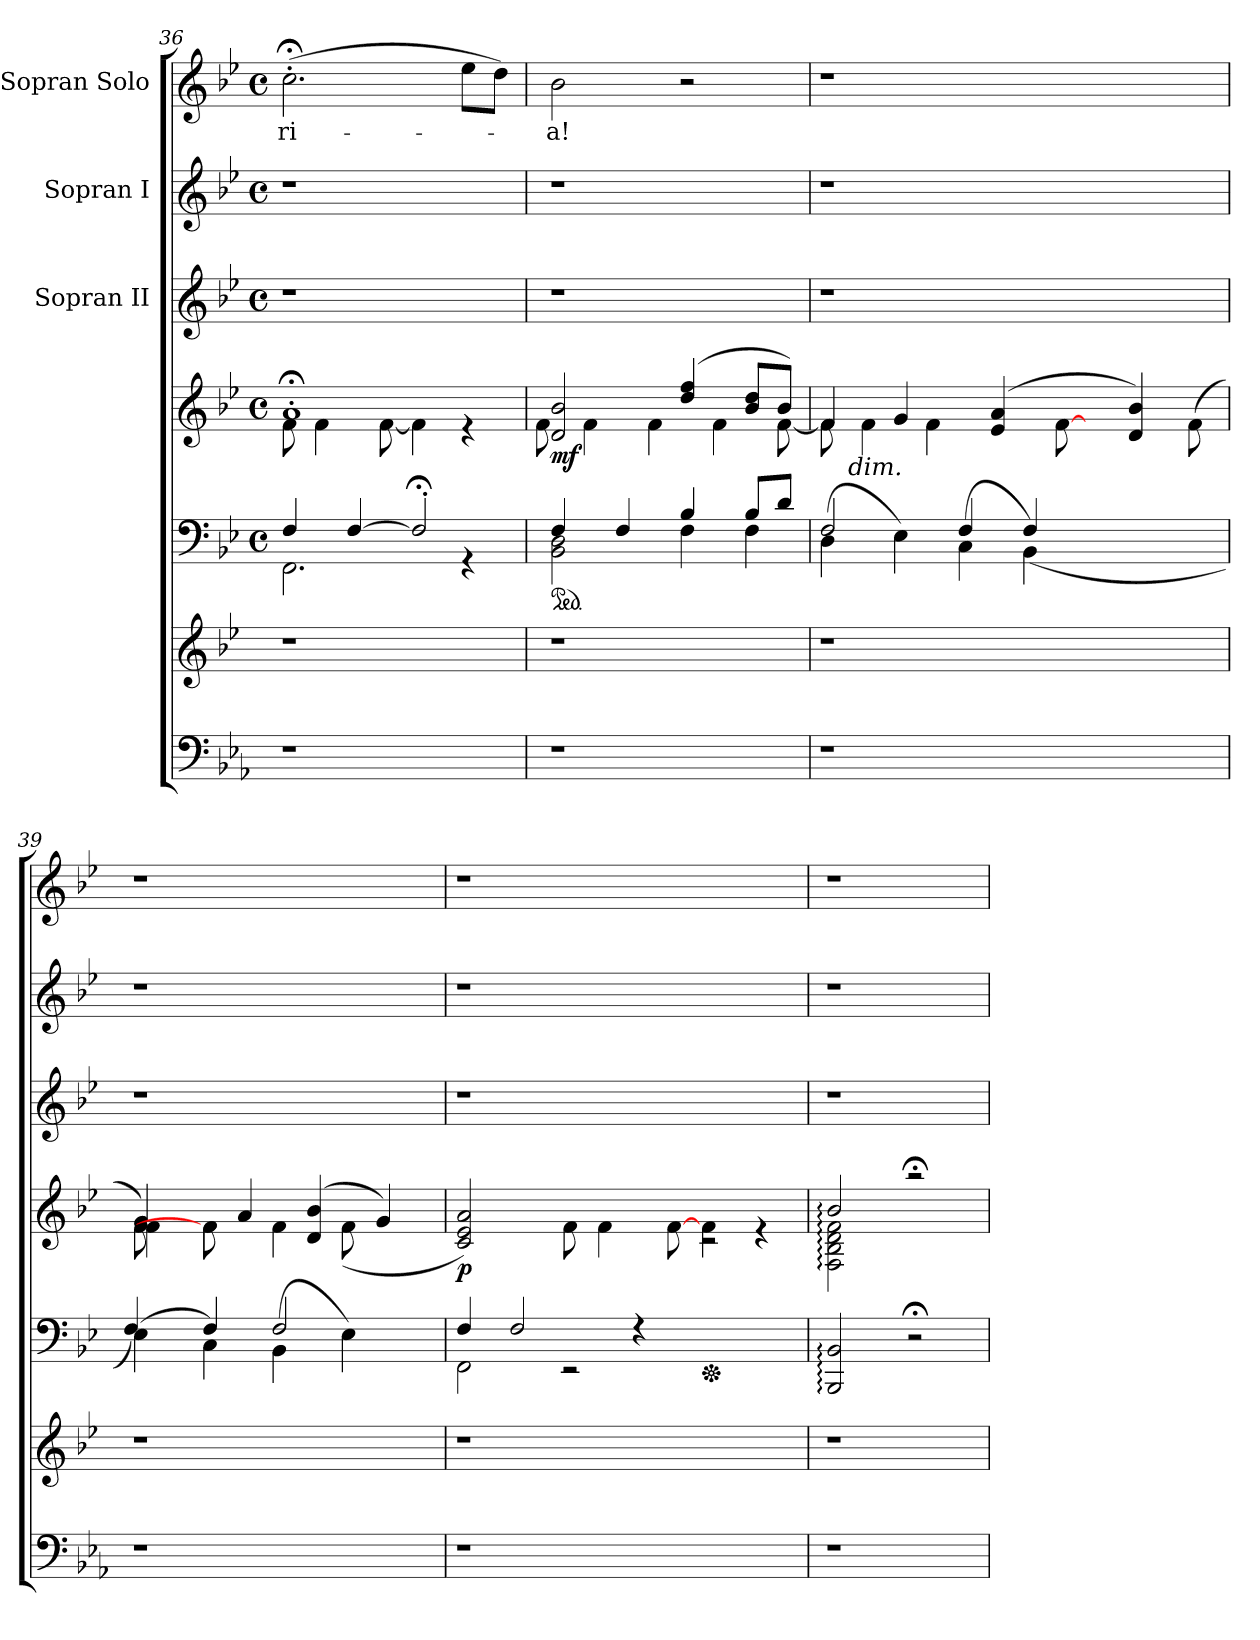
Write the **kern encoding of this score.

**kern	**kern	**kern	**kern	**dynam	**kern	**kern	**kern	**text
*part7	*part6	*part5	*part4	*part4	*part3	*part2	*part1	*part1
*staff7	*staff6	*staff5	*staff4	*staff4	*staff3	*staff2	*staff1	*staff1
*	*	*	*	*	*I"Sopran II	*I"Sopran I	*I"Sopran Solo	*
!!LO:LB:g=z
*clefF4	*clefG2	*clefF4	*clefG2	*	*clefG2	*clefG2	*clefG2	*
*	*ITrd-3c-5	*ITrd-3c-5	*ITrd-3c-5	*	*ITrd-3c-5	*ITrd-3c-5	*ITrd-3c-5	*
*k[b-e-a-]	*k[b-e-a-]	*k[b-e-a-]	*k[b-e-a-]	*	*k[b-e-a-]	*k[b-e-a-]	*k[b-e-a-]	*
*E-:	*E-:	*E-:	*E-:	*	*E-:	*E-:	*E-:	*
*	*	*M4/4	*M4/4	*	*M4/4	*M4/4	*M4/4	*
*	*	*met(c)	*met(c)	*	*met(c)	*met(c)	*met(c)	*
=36	=36	=36	=36	=36	=36	=36	=36	=36
*	*	*^	*^	*	*	*	*	*
!	!	!	!	!	!	!	!	!	!	!LO:LY:b
1r	1r	4B-/	2.BB-\	1dd;<'>	8b-\	.	1r	1r	(>2.ff;<'>\	-ri-
.	.	.	.	.	4b-\	.	.	.	.	.
.	.	[>4B-/	.	.	.	.	.	.	.	.
.	.	.	.	.	[<8b-\	.	.	.	.	.
.	.	2B-;<'>/]	.	.	4b-\]	.	.	.	.	.
.	.	.	4rGG	.	4re	.	.	.	8aa-\L	.
.	.	.	.	.	.	.	.	.	8gg\J)	.
=37	=37	=37	=37	=37	=37	=37	=37	=37	=37	=37
*	*	*ped	*	*	*	*	*	*	*	*
!	!	!	!	!	!	!LO:DY:b	!	!	!	!LO:LY:b
1r	1r	4B-/	2E-\ 2G\	2g/ 2ee-/	8b-\	mf	1r	1r	2ee-\	-a!
.	.	.	.	.	4b-\	.	.	.	.	.
.	.	4B-/	.	.	.	.	.	.	.	.
.	.	.	.	.	4b-\	.	.	.	.	.
.	.	4e-/	4B-\	(4gg/ 4bb-/	.	.	.	.	2r	.
.	.	.	.	.	4b-\	.	.	.	.	.
.	.	8e-/L	4B-\	8ee-/ 8gg/L	.	.	.	.	.	.
.	.	8g/J	.	8ee-/J)	[<8b-\	.	.	.	.	.
=38	=38	=38	=38	=38	=38	=38	=38	=38	=38	=38
!	!	!	!	!	!	!	!LO:N:vis=1	!LO:N:vis=1	!LO:N:vis=1	!
*	*	*	*^	*	*	*	*	*	*	*
1r	1r	(<4G\	2B-/	16.ryy	8b-\	4b-/]	.	1r	1r	1r	.
!	!	!	!	!LO:TX:a:i:t=dim.	!	!	!	!	!	!	!
.	.	.	.	1ryy	.	.	.	.	.	.	.
.	.	.	.	.	4b-\	.	.	.	.	.	.
.	.	4A-\)	.	.	.	4cc/	.	.	.	.	.
.	.	.	.	.	4b-\	.	.	.	.	.	.
.	.	(<4F\	4B-/	.	.	1ryy	.	.	.	.	.
.	.	.	.	.	(4a-/ 4dd/	.	.	.	.	.	.
.	.	4E-\)	(4B-/	.	.	.	.	.	.	.	.
.	.	.	.	.	[8b-\	.	.	.	.	.	.
2ryy	2ryy	2ryy	2ryy	.	8ryy	.	.	2ryy	2ryy	2ryy	.
.	.	.	.	4ryy	.	.	.	.	.	.	.
.	.	.	.	.	4g/ 4ee-/)	.	.	.	.	.	.
.	.	.	.	8ryy	.	.	.	.	.	.	.
.	.	.	.	.	(<8b-\	.	.	.	.	.	.
.	.	.	.	32ryy	.	.	.	.	.	.	.
*	*	*	*v	*v	*	*	*	*	*	*	*
=39	=39	=39	=39	=39	=39	=39	=39	=39	=39	=39
*	*	*	*	*	*^	*	*	*	*	*
1r	1r	(<4A-\	4B-/)	4cc/)	4b-\	8b-\	.	1r	1r	1r	.
.	.	.	.	.	.	1ryy	.	.	.	.	.
.	.	4B-/	4F\)	8b-\]	4b-\	.	.	.	.	.	.
.	.	.	.	4dd/	.	.	.	.	.	.	.
.	.	(<4E-\	2B-/	.	4b-\	.	.	.	.	.	.
.	.	.	.	(4g/ 4ee-/	.	.	.	.	.	.	.
.	.	4A-\)	.	.	(<8b-\	.	.	.	.	.	.
.	.	.	.	4cc/)	4ryy	.	.	.	.	.	.
8ryy	8ryy	8ryy	8ryy	.	.	.	.	8ryy	8ryy	8ryy	.
*	*	*	*	*	*v	*v	*	*	*	*	*
=40	=40	=40	=40	=40	=40	=40	=40	=40	=40	=40
!	!	!	!	!	!	!LO:DY:b	!	!	!	!
1r	1r	4B-/	2BB-\	2f/ 2a-/ 2dd/)	1ryy	p	1r	1r	1r	.
.	.	2B-/	.	.	.	.	.	.	.	.
.	.	.	2rEE	8b-\	.	.	.	.	.	.
.	.	.	.	4b-\	.	.	.	.	.	.
.	.	4rF	.	.	.	.	.	.	.	.
.	.	.	.	[<8b-\	.	.	.	.	.	.
*	*	*Xped	*	*	*	*	*	*	*	*
2ryy	2ryy	2ryy	2ryy	4b-\	2rc	.	2ryy	2ryy	2ryy	.
.	.	.	.	4re	.	.	.	.	.	.
*	*	*v	*v	*	*	*	*	*	*	*
=41	=41	=41	=41	=41	=41	=41	=41	=41	=41
1r	1r	2EE-/: 2E-/:	2ee-:/	2B-\: 2e-\: 2g\: 2b-\:	.	1r	1r	1r	.
.	.	2r;<	2r;<aa	2ryy	.	.	.	.	.
*	*	*	*v	*v	*	*	*	*	*
=	=	=	=	=	=	=	=	=
*-	*-	*-	*-	*-	*-	*-	*-	*-
